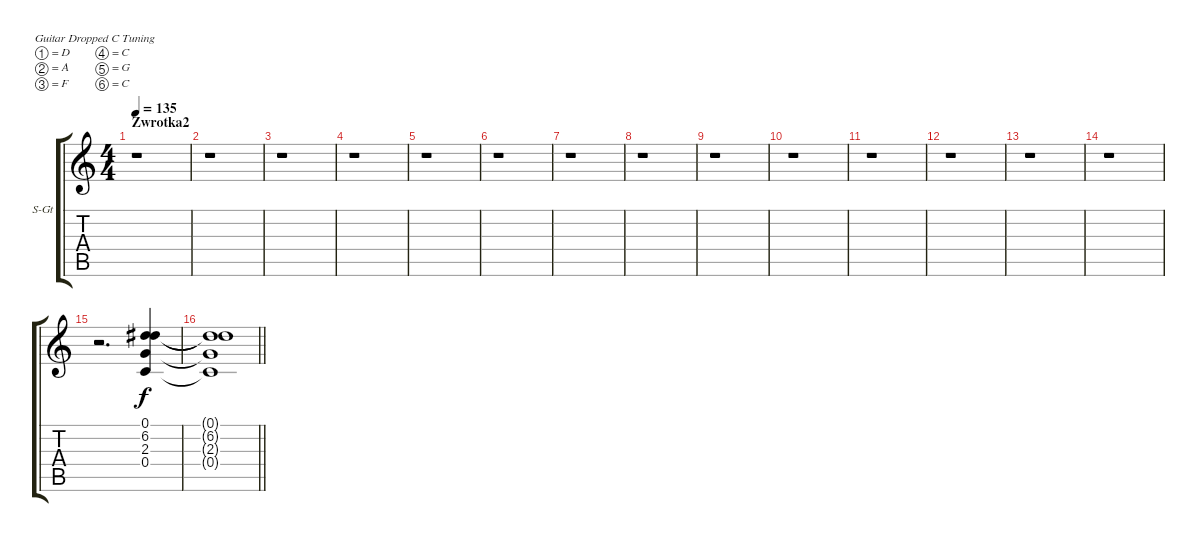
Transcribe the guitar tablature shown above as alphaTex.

\bracketExtendMode groupsimilarinstruments
\firstSystemTrackNameOrientation horizontal
\otherSystemsTrackNameOrientation horizontal
\track ("SFX" "S-Gt") {instrument sitar}
\staff {score tabs}
\tuning (D4 A3 F3 C3 G2 C2)
\displaytranspose 12
\ts (4 4)
\section ("" "Zwrotka2")
\tempo 135
\clef g2
\ks c
r.1{dy f} |
r.1 |
r.1 |
r.1 |
r.1 |
r.1 |
r.1 |
r.1 |
r.1 |
r.1 |
r.1 |
r.1 |
r.1 |
r.1 |
r.2{d} (0.1 6.2 2.3 0.4).4 |
\barLineRight lightlight
(0.1{t} 6.2{t} 2.3{t} 0.4{t}).1
